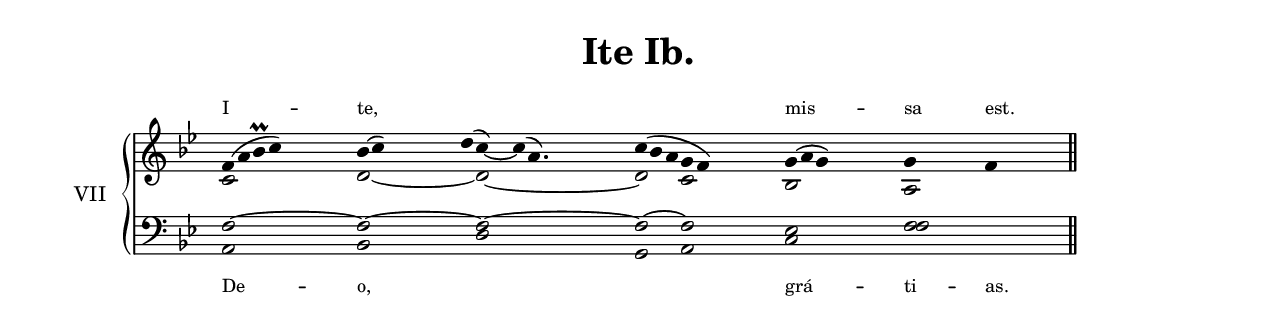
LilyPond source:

\version "2.18"
\include "gregorian.ly"
\include "noh2.ily"

%Page reference: page v.10
%(volume.page)

global = {
 \key f \mixolydian
 \cadenzaOn 
 \override Glissando #'thickness = #2.0
}

\header {
  title = \markup \center-column {"Ite Ib." \vspace #1 }
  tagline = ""
  composer = ""
}

\paper {
 #(include-special-characters)
  oddHeaderMarkup = \markup \fill-line {
    \line {}
    \center-column {
      \on-the-fly #first-page     " "
      \on-the-fly #not-first-page ""
    }
    \line { \on-the-fly #print-page-number-check-first \fromproperty #'page:page-number-string }
  }
  evenHeaderMarkup = \markup \fill-line {
    \line { \on-the-fly #print-page-number-check-first \fromproperty #'page:page-number-string }
    \center-column { "" }
    \line {}
  }
}

chantTextA = \lyricmode {
I -- te, _ _ mis -- sa est. }
chantTextB = \lyricmode {
De -- o, _ _ grá -- ti -- as. }

chantMusic = {
\tieDown   f'4 ( a'4 bes'\prall c''4) bes'4 ( c''4) d''4 ( c''4) ~ c''4 ( a'4.) c''4 ( bes'4 a'4 g'4 f'4) g'4 ( a'4 g'4) g'4 f'4 \finalis

}

altoMusic = {
c'2*4/2 d'2*3/2 ~ d'2*7/4 ~ d'2*3/2 c'2 bes2*3/2 a2 \finalis
}

tenorMusic = {
f2*4/2 ~ f2*3/2 ~ f2*7/4 ~ f2*3/2 ~ f2 ees2*3/2 f2 \finalis
}

bassMusic = {
a,2*4/2 bes,2*3/2 d2*7/4 g,2*3/2 a,2 c2*3/2 \shiftRight f2 \finalis
}

voiceLines = {
\voiceLineStyle


}

\score{
  <<
    \new Lyrics
    \new GrandStaff <<
      \set GrandStaff.autoBeaming = ##f
      \set GrandStaff.instrumentName = \markup \center-column {
        "VII"
      }
      \new Staff = up <<
        \new Voice = "chant" {
          \voiceOne \global \chantMusic
        }
        \new Voice {
          \voiceTwo \global \altoMusic
        }
      >>

      \new Staff = down <<
        \clef bass
        \new Voice {
          \voiceOne \global \tenorMusic
        }
        \new Voice {
          \voiceTwo \global \bassMusic
        }
	\new Voice {
        \voiceThree \global \voiceLines
        }
      >>
    >>
    \context Lyrics {
      \lyricsto chant {
      \chantTextA
    }
    }
    \new Lyrics \lyricsto chant {
      \chantTextB
    }
  >>
  \layout{
  }
  
}
